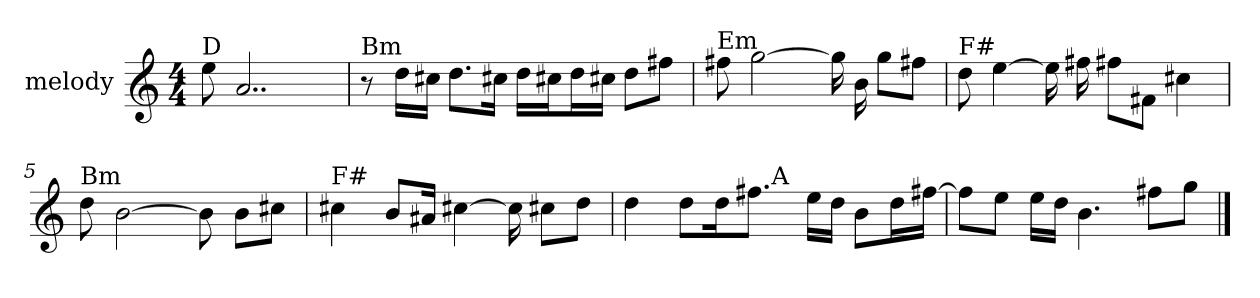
**kern
*part1
*staff1
*I"melody
*clefG2
*M4/4
*MM67
=1
!LO:TX:a:t=D
8ee
2..a
=2
!LO:TX:a:t=Bm
8r
16dd\LL
16cc#X\JJ
8.dd\L
16cc#X\Jk
16dd\LL
16cc#X\J
16dd\L
16cc#X\JJ
8dd\L
8ff#X\J
=3
!LO:TX:a:t=Em
8ff#X
[2gg
16gg]
16b
8gg\L
8ff#X\J
=4
!LO:TX:a:t=F#
8dd
[4ee
16ee]
16ff#X
8ff#X\L
8f#X\J
4cc#X
=5
!LO:TX:a:t=Bm
8dd
[2b
8b]
8b\L
8cc#X\J
=6
!LO:TX:a:t=F#
4cc#X
8b/L
16a#X/Jk
[4cc#X
16cc#]
8cc#X\L
8dd\J
=7
!LO:TX:a:t=Bm
*^
4dd	2ryy
8dd\L	.
16dd\K	.
8.ff#X\J	.
!	!LO:TX:a:t=A
.	2ryy
16ee\LL	.
16dd\JJ	.
8b\L	.
16dd\L	.
[16ff#X\JJ	.
=8	=8
!LO:TX:a:t=G#dim	!
*v	*v
8ff#\L]
8ee\J
16ee\LL
16dd\JJ
4.b
8ff#X\L
8gg\J
==
*-
